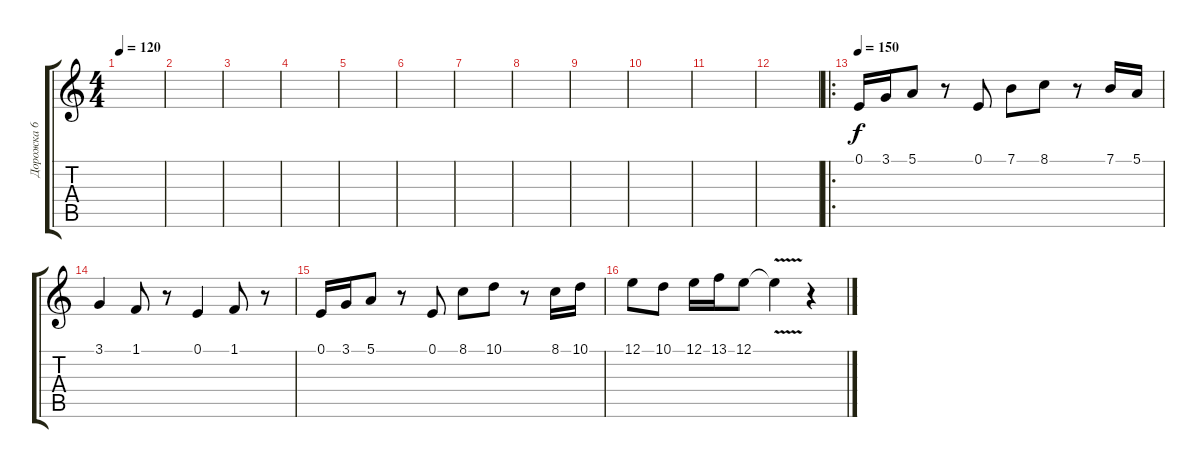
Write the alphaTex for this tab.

\track ("Дорожка 6" "Дорожка 6") {instrument piccolo}
\staff {score tabs}
\tuning (E4 B3 G3 D3 A2 E2) {hide}
\ts (4 4)
\tempo 120
\clef g2
\ks aminor
|
|
|
|
|
|
|
|
|
|
|
|
\ro
\tempo 150
\ks c
0.1.16{volume 16} 3.1.16 5.1.8 r.8 0.1.8 7.1.8 8.1.8 r.8 7.1.16 5.1.16 |
3.1.4 1.1.8 r.8 0.1.4 1.1.8 r.8 |
0.1.16 3.1.16 5.1.8 r.8 0.1.8 8.1.8 10.1.8 r.8 8.1.16 10.1.16 |
12.1.8 10.1.8 12.1.16 13.1.16 12.1.8 12.1{v t}.4 r.4
